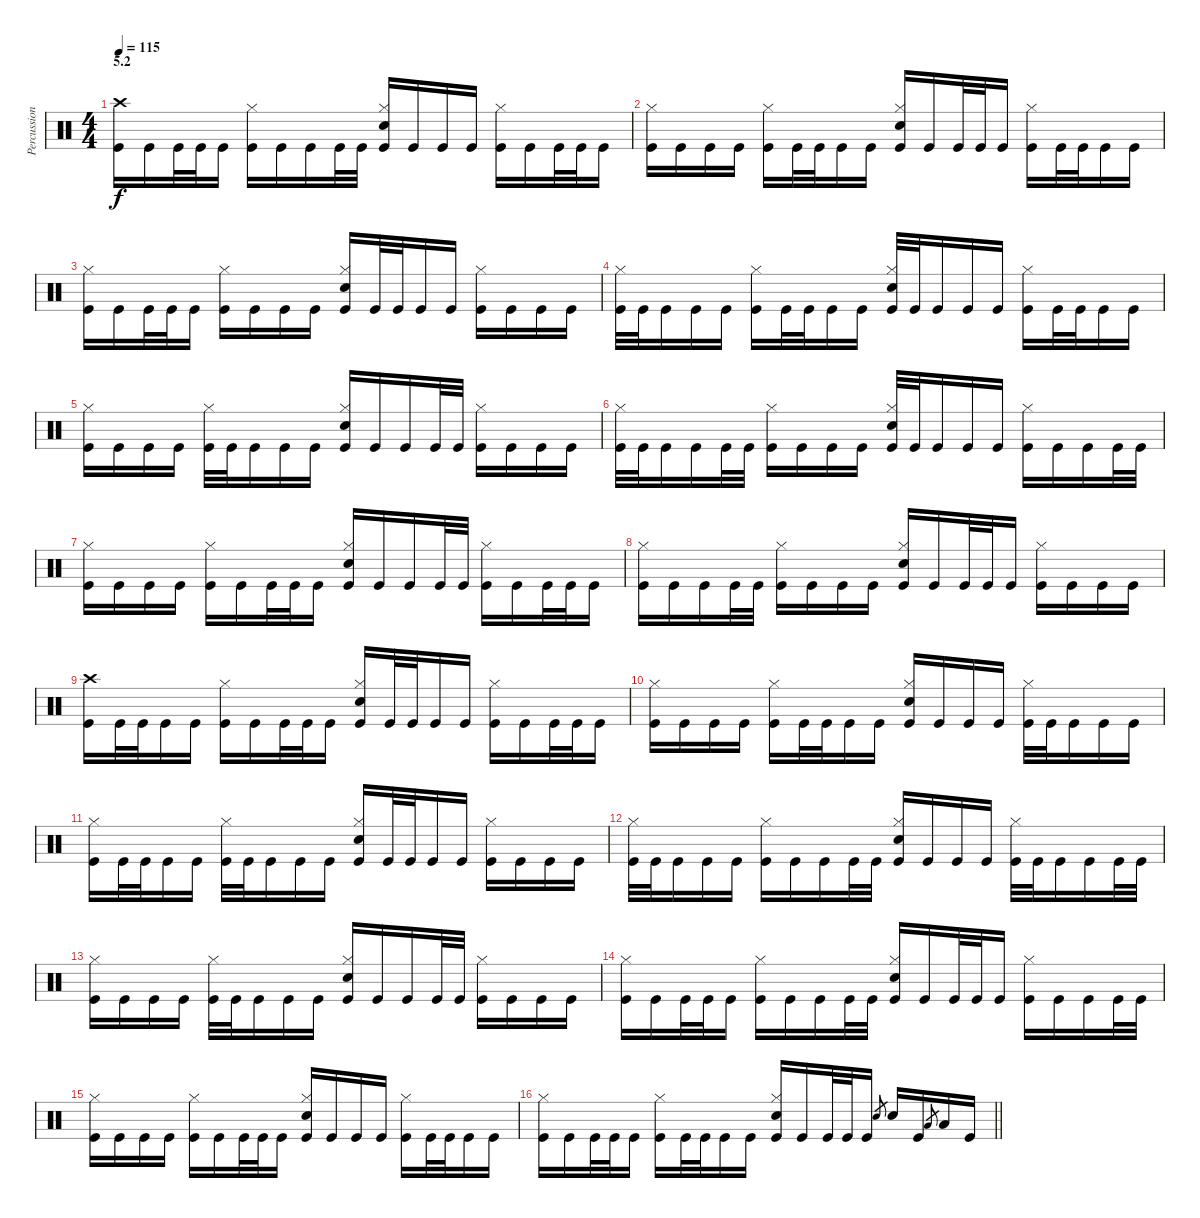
\track ("Percussion" "Percussion") {instrument percussion}
\staff {score}
\articulation defaults
\ts (4 4)
\section ("" "5.2")
\tempo 115
\clef neutral
\ks c
("Crash high (hit)" "Kick (hit)").16{dy f} "Kick (hit)".16 "Kick (hit)".32 "Kick (hit)".32 "Kick (hit)".16 ("Hi-Hat (closed)" "Kick (hit)").16 "Kick (hit)".16 "Kick (hit)".16 "Kick (hit)".32 "Kick (hit)".32 ("Hi-Hat (closed)" "Snare (hit) 2" "Kick (hit)").16 "Kick (hit)".16 "Kick (hit)".16 "Kick (hit)".16 ("Hi-Hat (closed)" "Kick (hit)").16 "Kick (hit)".16 "Kick (hit)".32 "Kick (hit)".32 "Kick (hit)".16 |
("Hi-Hat (closed)" "Kick (hit)").16 "Kick (hit)".16 "Kick (hit)".16 "Kick (hit)".16 ("Hi-Hat (closed)" "Kick (hit)").16 "Kick (hit)".32 "Kick (hit)".32 "Kick (hit)".16 "Kick (hit)".16 ("Hi-Hat (closed)" "Snare (hit) 2" "Kick (hit)").16 "Kick (hit)".16 "Kick (hit)".32 "Kick (hit)".32 "Kick (hit)".16 ("Hi-Hat (closed)" "Kick (hit)").16 "Kick (hit)".32 "Kick (hit)".32 "Kick (hit)".16 "Kick (hit)".16 |
("Hi-Hat (closed)" "Kick (hit)").16 "Kick (hit)".16 "Kick (hit)".32 "Kick (hit)".32 "Kick (hit)".16 ("Hi-Hat (closed)" "Kick (hit)").16 "Kick (hit)".16 "Kick (hit)".16 "Kick (hit)".16 ("Hi-Hat (closed)" "Snare (hit) 2" "Kick (hit)").16 "Kick (hit)".32 "Kick (hit)".32 "Kick (hit)".16 "Kick (hit)".16 ("Hi-Hat (closed)" "Kick (hit)").16 "Kick (hit)".16 "Kick (hit)".16 "Kick (hit)".16 |
("Hi-Hat (closed)" "Kick (hit)").32 "Kick (hit)".32 "Kick (hit)".16 "Kick (hit)".16 "Kick (hit)".16 ("Hi-Hat (closed)" "Kick (hit)").16 "Kick (hit)".32 "Kick (hit)".32 "Kick (hit)".16 "Kick (hit)".16 ("Hi-Hat (closed)" "Snare (hit) 2" "Kick (hit)").32 "Kick (hit)".32 "Kick (hit)".16 "Kick (hit)".16 "Kick (hit)".16 ("Hi-Hat (closed)" "Kick (hit)").16 "Kick (hit)".32 "Kick (hit)".32 "Kick (hit)".16 "Kick (hit)".16 |
("Hi-Hat (closed)" "Kick (hit)").16 "Kick (hit)".16 "Kick (hit)".16 "Kick (hit)".16 ("Hi-Hat (closed)" "Kick (hit)").32 "Kick (hit)".32 "Kick (hit)".16 "Kick (hit)".16 "Kick (hit)".16 ("Hi-Hat (closed)" "Snare (hit) 2" "Kick (hit)").16 "Kick (hit)".16 "Kick (hit)".16 "Kick (hit)".32 "Kick (hit)".32 ("Hi-Hat (closed)" "Kick (hit)").16 "Kick (hit)".16 "Kick (hit)".16 "Kick (hit)".16 |
("Hi-Hat (closed)" "Kick (hit)").32 "Kick (hit)".32 "Kick (hit)".16 "Kick (hit)".16 "Kick (hit)".32 "Kick (hit)".32 ("Hi-Hat (closed)" "Kick (hit)").16 "Kick (hit)".16 "Kick (hit)".16 "Kick (hit)".16 ("Hi-Hat (closed)" "Snare (hit) 2" "Kick (hit)").32 "Kick (hit)".32 "Kick (hit)".16 "Kick (hit)".16 "Kick (hit)".16 ("Hi-Hat (closed)" "Kick (hit)").16 "Kick (hit)".16 "Kick (hit)".16 "Kick (hit)".32 "Kick (hit)".32 |
("Hi-Hat (closed)" "Kick (hit)").16 "Kick (hit)".16 "Kick (hit)".16 "Kick (hit)".16 ("Hi-Hat (closed)" "Kick (hit)").16 "Kick (hit)".16 "Kick (hit)".32 "Kick (hit)".32 "Kick (hit)".16 ("Hi-Hat (closed)" "Snare (hit) 2" "Kick (hit)").16 "Kick (hit)".16 "Kick (hit)".16 "Kick (hit)".32 "Kick (hit)".32 ("Hi-Hat (closed)" "Kick (hit)").16 "Kick (hit)".16 "Kick (hit)".32 "Kick (hit)".32 "Kick (hit)".16 |
("Hi-Hat (closed)" "Kick (hit)").16 "Kick (hit)".16 "Kick (hit)".16 "Kick (hit)".32 "Kick (hit)".32 ("Hi-Hat (closed)" "Kick (hit)").16 "Kick (hit)".16 "Kick (hit)".16 "Kick (hit)".16 ("Hi-Hat (closed)" "Snare (hit) 2" "Kick (hit)").16 "Kick (hit)".16 "Kick (hit)".32 "Kick (hit)".32 "Kick (hit)".16 ("Hi-Hat (closed)" "Kick (hit)").16 "Kick (hit)".16 "Kick (hit)".16 "Kick (hit)".16 |
("Crash high (hit)" "Kick (hit)").16 "Kick (hit)".32 "Kick (hit)".32 "Kick (hit)".16 "Kick (hit)".16 ("Hi-Hat (closed)" "Kick (hit)").16 "Kick (hit)".16 "Kick (hit)".32 "Kick (hit)".32 "Kick (hit)".16 ("Hi-Hat (closed)" "Snare (hit) 2" "Kick (hit)").16 "Kick (hit)".32 "Kick (hit)".32 "Kick (hit)".16 "Kick (hit)".16 ("Hi-Hat (closed)" "Kick (hit)").16 "Kick (hit)".16 "Kick (hit)".32 "Kick (hit)".32 "Kick (hit)".16 |
("Hi-Hat (closed)" "Kick (hit)").16 "Kick (hit)".16 "Kick (hit)".16 "Kick (hit)".16 ("Hi-Hat (closed)" "Kick (hit)").16 "Kick (hit)".32 "Kick (hit)".32 "Kick (hit)".16 "Kick (hit)".16 ("Hi-Hat (closed)" "Snare (hit) 2" "Kick (hit)").16 "Kick (hit)".16 "Kick (hit)".16 "Kick (hit)".16 ("Hi-Hat (closed)" "Kick (hit)").32 "Kick (hit)".32 "Kick (hit)".16 "Kick (hit)".16 "Kick (hit)".16 |
("Hi-Hat (closed)" "Kick (hit)").16 "Kick (hit)".32 "Kick (hit)".32 "Kick (hit)".16 "Kick (hit)".16 ("Hi-Hat (closed)" "Kick (hit)").32 "Kick (hit)".32 "Kick (hit)".16 "Kick (hit)".16 "Kick (hit)".16 ("Hi-Hat (closed)" "Snare (hit) 2" "Kick (hit)").16 "Kick (hit)".32 "Kick (hit)".32 "Kick (hit)".16 "Kick (hit)".16 ("Hi-Hat (closed)" "Kick (hit)").16 "Kick (hit)".16 "Kick (hit)".16 "Kick (hit)".16 |
("Hi-Hat (closed)" "Kick (hit)").32 "Kick (hit)".32 "Kick (hit)".16 "Kick (hit)".16 "Kick (hit)".16 ("Hi-Hat (closed)" "Kick (hit)").16 "Kick (hit)".16 "Kick (hit)".16 "Kick (hit)".32 "Kick (hit)".32 ("Hi-Hat (closed)" "Snare (hit) 2" "Kick (hit)").16 "Kick (hit)".16 "Kick (hit)".16 "Kick (hit)".16 ("Hi-Hat (closed)" "Kick (hit)").32 "Kick (hit)".32 "Kick (hit)".16 "Kick (hit)".16 "Kick (hit)".32 "Kick (hit)".32 |
("Hi-Hat (closed)" "Kick (hit)").16 "Kick (hit)".16 "Kick (hit)".16 "Kick (hit)".16 ("Hi-Hat (closed)" "Kick (hit)").32 "Kick (hit)".32 "Kick (hit)".16 "Kick (hit)".16 "Kick (hit)".16 ("Hi-Hat (closed)" "Snare (hit) 2" "Kick (hit)").16 "Kick (hit)".16 "Kick (hit)".16 "Kick (hit)".32 "Kick (hit)".32 ("Hi-Hat (closed)" "Kick (hit)").16 "Kick (hit)".16 "Kick (hit)".16 "Kick (hit)".16 |
("Hi-Hat (closed)" "Kick (hit)").16 "Kick (hit)".16 "Kick (hit)".32 "Kick (hit)".32 "Kick (hit)".16 ("Hi-Hat (closed)" "Kick (hit)").16 "Kick (hit)".16 "Kick (hit)".16 "Kick (hit)".32 "Kick (hit)".32 ("Hi-Hat (closed)" "Snare (hit) 2" "Kick (hit)").16 "Kick (hit)".16 "Kick (hit)".32 "Kick (hit)".32 "Kick (hit)".16 ("Hi-Hat (closed)" "Kick (hit)").16 "Kick (hit)".16 "Kick (hit)".16 "Kick (hit)".32 "Kick (hit)".32 |
("Hi-Hat (closed)" "Kick (hit)").16 "Kick (hit)".16 "Kick (hit)".16 "Kick (hit)".16 ("Hi-Hat (closed)" "Kick (hit)").16 "Kick (hit)".16 "Kick (hit)".32 "Kick (hit)".32 "Kick (hit)".16 ("Hi-Hat (closed)" "Snare (hit) 2" "Kick (hit)").16 "Kick (hit)".16 "Kick (hit)".16 "Kick (hit)".16 ("Hi-Hat (closed)" "Kick (hit)").16 "Kick (hit)".32 "Kick (hit)".32 "Kick (hit)".16 "Kick (hit)".16 |
\barLineRight lightlight
("Hi-Hat (closed)" "Kick (hit)").16 "Kick (hit)".16 "Kick (hit)".32 "Kick (hit)".32 "Kick (hit)".16 ("Hi-Hat (closed)" "Kick (hit)").16 "Kick (hit)".32 "Kick (hit)".32 "Kick (hit)".16 "Kick (hit)".16 ("Hi-Hat (closed)" "Snare (hit) 2" "Kick (hit)").16 "Kick (hit)".16 "Kick (hit)".32 "Kick (hit)".32 "Kick (hit)".16 "Snare (hit) 2".8{gr} "Snare (hit) 2".16 "Kick (hit)".16 "Low Floor Tom (hit)".8{gr} "Low Floor Tom (hit)".16 "Kick (hit)".16
